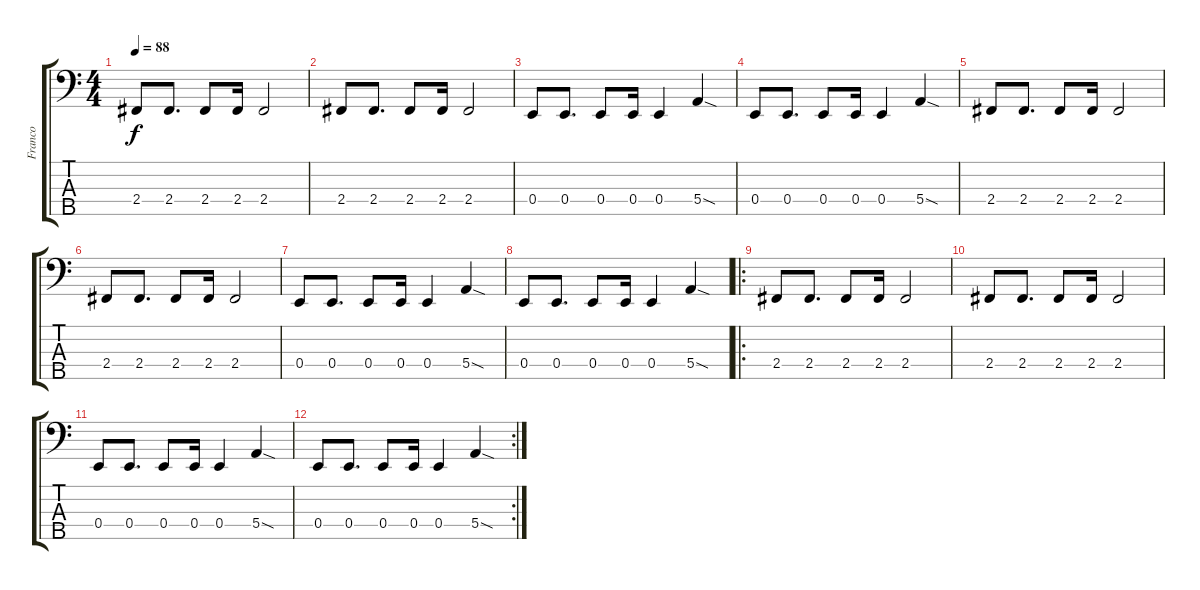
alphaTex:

\track ("Franco" "Franco") {instrument electricbasspick}
\staff {score tabs}
\tuning (G2 D2 A1 E1 B0) {hide}
\ts (4 4)
\tempo 88
\clef f4
\ks c
2.4.8{dy f} 2.4.8{d} 2.4.8 2.4.16 2.4.2 |
2.4.8 2.4.8{d} 2.4.8 2.4.16 2.4.2 |
0.4.8 0.4.8{d} 0.4.8 0.4.16 0.4.4 5.4{sod}.4 |
0.4.8 0.4.8{d} 0.4.8 0.4.16 0.4.4 5.4{sod}.4 |
2.4.8 2.4.8{d} 2.4.8 2.4.16 2.4.2 |
2.4.8 2.4.8{d} 2.4.8 2.4.16 2.4.2 |
0.4.8 0.4.8{d} 0.4.8 0.4.16 0.4.4 5.4{sod}.4 |
0.4.8 0.4.8{d} 0.4.8 0.4.16 0.4.4 5.4{sod}.4 |
\ro
2.4.8 2.4.8{d} 2.4.8 2.4.16 2.4.2 |
2.4.8 2.4.8{d} 2.4.8 2.4.16 2.4.2 |
0.4.8 0.4.8{d} 0.4.8 0.4.16 0.4.4 5.4{sod}.4 |
\rc 2
0.4.8 0.4.8{d} 0.4.8 0.4.16 0.4.4 5.4{sod}.4
